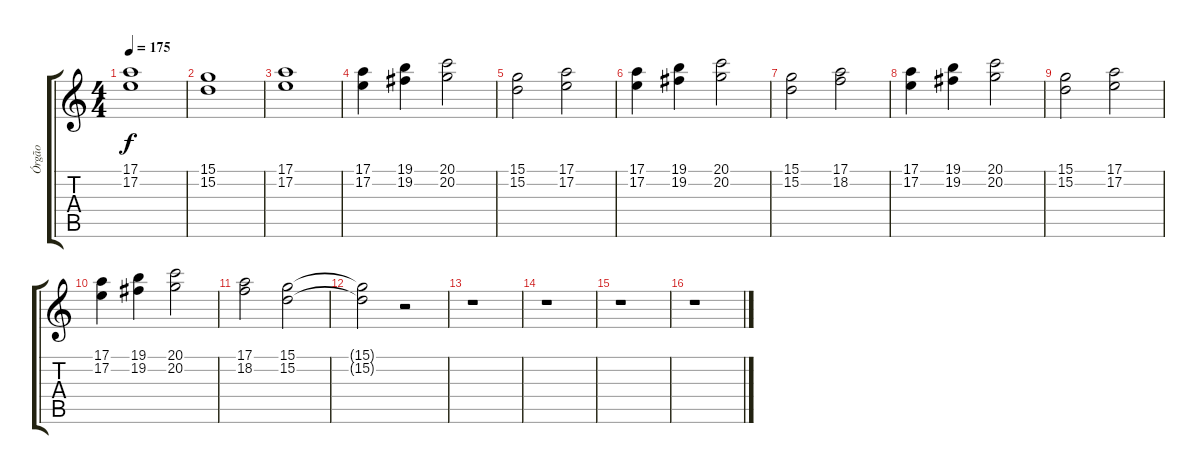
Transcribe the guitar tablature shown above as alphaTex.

\track ("Órgão" "Órgão") {instrument churchorgan}
\staff {score tabs}
\tuning (E4 B3 G3 D3 A2 E2) {hide}
\ts (4 4)
\tempo 175
\clef g2
\ks c
(17.1 17.2).1{dy f} |
(15.1 15.2).1 |
(17.1 17.2).1 |
(17.1 17.2).4 (19.1 19.2).4 (20.1 20.2).2 |
(15.1 15.2).2 (17.1 17.2).2 |
(17.1 17.2).4 (19.1 19.2).4 (20.1 20.2).2 |
(15.1 15.2).2 (17.1 18.2).2 |
(17.1 17.2).4 (19.1 19.2).4 (20.1 20.2).2 |
(15.1 15.2).2 (17.1 17.2).2 |
(17.1 17.2).4 (19.1 19.2).4 (20.1 20.2).2 |
(17.1 18.2).2 (15.1 15.2).2 |
(15.1{t} 15.2{t}).2 r.2 |
r.1 |
r.1 |
r.1 |
r.1
